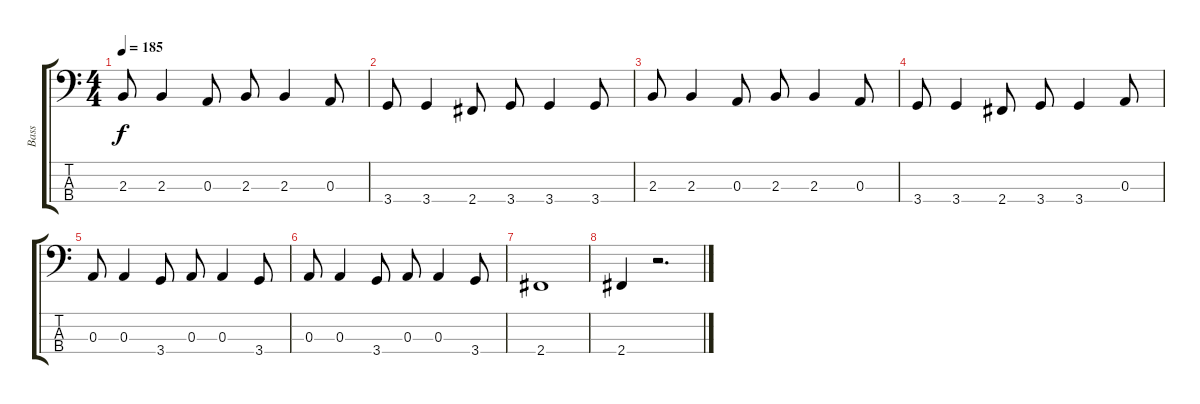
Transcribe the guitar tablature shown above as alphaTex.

\track ("Bass" "Bass") {instrument electricbasspick}
\staff {score tabs}
\tuning (G2 D2 A1 E1) {hide}
\ts (4 4)
\tempo 185
\clef f4
\ks c
2.3.8{dy f} 2.3.4 0.3.8 2.3.8 2.3.4 0.3.8 |
3.4.8 3.4.4 2.4.8 3.4.8 3.4.4 3.4.8 |
2.3.8 2.3.4 0.3.8 2.3.8 2.3.4 0.3.8 |
3.4.8 3.4.4 2.4.8 3.4.8 3.4.4 0.3.8 |
0.3.8 0.3.4 3.4.8 0.3.8 0.3.4 3.4.8 |
0.3.8 0.3.4 3.4.8 0.3.8 0.3.4 3.4.8 |
2.4.1 |
2.4.4 r.2{d}
